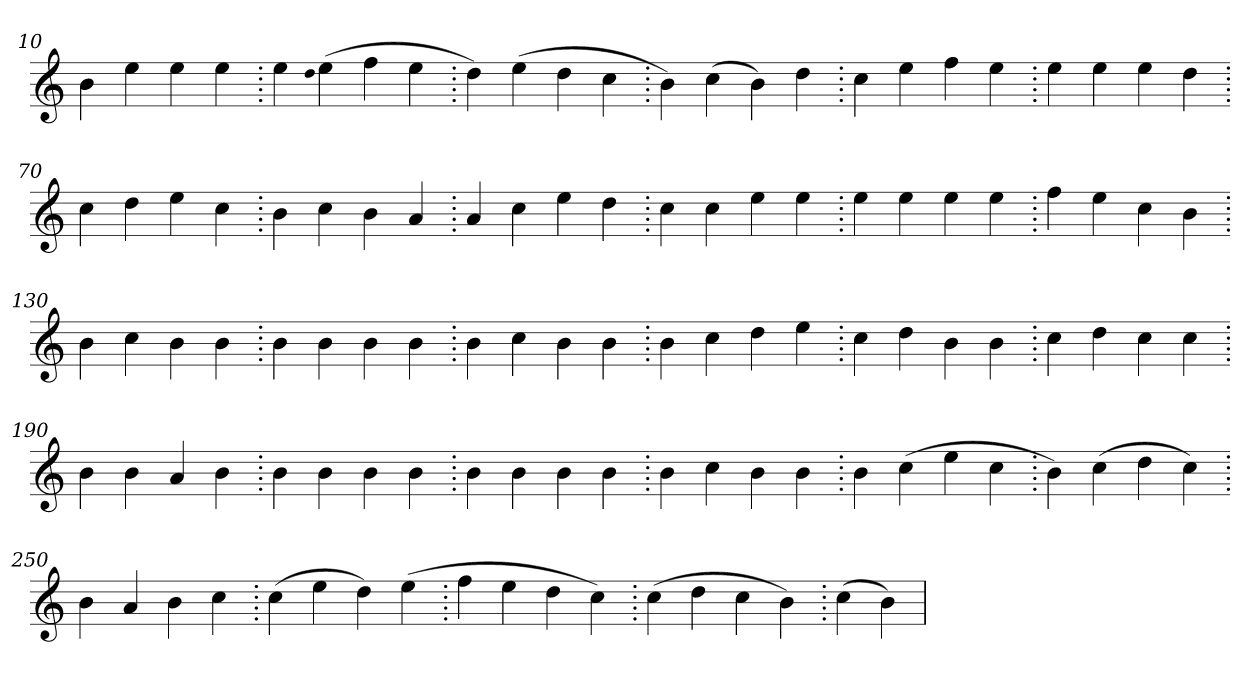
**kern
*part1
*staff1
*clefG2
=10.
4b
4ee
4ee
4ee
=20.
4ee
qqdd
(>4ee
4ff
4ee
=30.
4dd)
(>4ee
4dd
4cc
=40.
4b)
(>4cc
4b)
4dd
=50.
4cc
4ee
4ff
4ee
=60.
4ee
4ee
4ee
4dd
=70.
4cc
4dd
4ee
4cc
=80.
4b
4cc
4b
4a
=90.
4a
4cc
4ee
4dd
=100.
4cc
4cc
4ee
4ee
=110.
4ee
4ee
4ee
4ee
=120.
4ff
4ee
4cc
4b
=130.
4b
4cc
4b
4b
=140.
4b
4b
4b
4b
=150.
4b
4cc
4b
4b
=160.
4b
4cc
4dd
4ee
=170.
4cc
4dd
4b
4b
=180.
4cc
4dd
4cc
4cc
=190.
4b
4b
4a
4b
=200.
4b
4b
4b
4b
=210.
4b
4b
4b
4b
=220.
4b
4cc
4b
4b
=230.
4b
(>4cc
4ee
4cc
=240.
4b)
(>4cc
4dd
4cc)
=250.
4b
4a
4b
4cc
=260.
(>4cc
4ee
4dd)
(>4ee
=270.
4ff
4ee
4dd
4cc)
=280.
(>4cc
4dd
4cc
4b)
=290.
(>4cc
4b)
=
*-
